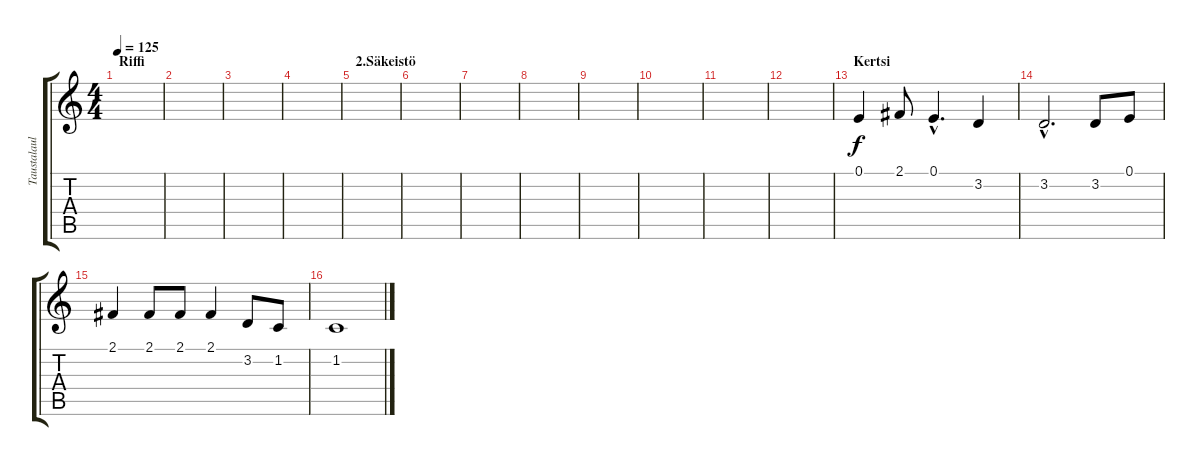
\track ("Taustalaulu" "Taustalaul") {instrument lead6voice}
\staff {score tabs}
\tuning (E4 B3 G3 D3 A2 E2) {hide}
\ts (4 4)
\section ("" "Riffi")
\tempo 125
\clef g2
\ks c
|
|
|
|
\section ("" "2.Säkeistö")
|
|
|
|
|
|
|
|
\section ("" "Kertsi")
0.1.4 2.1.8 0.1{hac}.4{d} 3.2.4 |
3.2{hac}.2{d} 3.2.8 0.1.8 |
2.1.4 2.1.8 2.1.8 2.1.4 3.2.8 1.2.8 |
1.2.1
